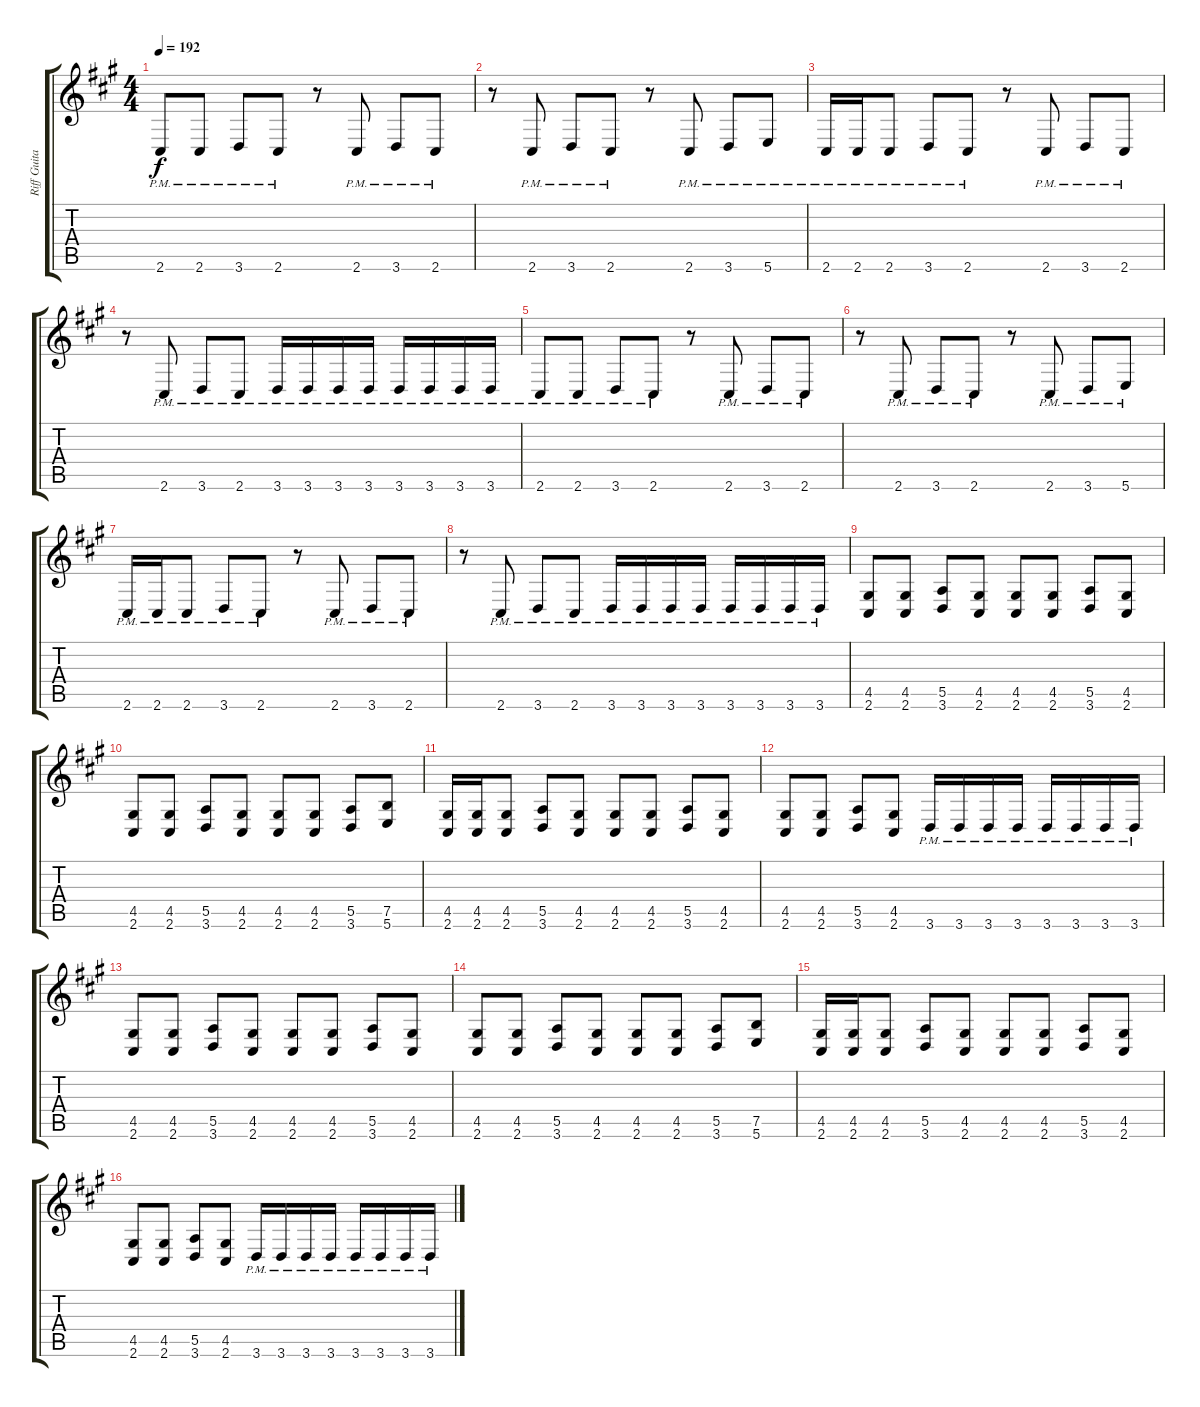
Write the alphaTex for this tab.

\track ("Riff Guitar" "Riff Guita") {instrument overdrivenguitar}
\staff {score tabs}
\tuning (B3 Gb3 D3 A2 E2 B1) {hide}
\ts (4 4)
\tempo 192
\clef g2
\ks f#minor
2.6{pm}.8{dy f} 2.6{pm}.8 3.6{pm}.8 2.6{pm}.8 r.8 2.6{pm}.8 3.6{pm}.8 2.6{pm}.8 |
r.8 2.6{pm}.8 3.6{pm}.8 2.6{pm}.8 r.8 2.6{pm}.8 3.6{pm}.8 5.6{pm}.8 |
2.6{pm}.16 2.6{pm}.16 2.6{pm}.8 3.6{pm}.8 2.6{pm}.8 r.8 2.6{pm}.8 3.6{pm}.8 2.6{pm}.8 |
r.8 2.6{pm}.8 3.6{pm}.8 2.6{pm}.8 3.6{pm}.16 3.6{pm}.16 3.6{pm}.16 3.6{pm}.16 3.6{pm}.16 3.6{pm}.16 3.6{pm}.16 3.6{pm}.16 |
2.6{pm}.8 2.6{pm}.8 3.6{pm}.8 2.6{pm}.8 r.8 2.6{pm}.8 3.6{pm}.8 2.6{pm}.8 |
r.8 2.6{pm}.8 3.6{pm}.8 2.6{pm}.8 r.8 2.6{pm}.8 3.6{pm}.8 5.6{pm}.8 |
2.6{pm}.16 2.6{pm}.16 2.6{pm}.8 3.6{pm}.8 2.6{pm}.8 r.8 2.6{pm}.8 3.6{pm}.8 2.6{pm}.8 |
r.8 2.6{pm}.8 3.6{pm}.8 2.6{pm}.8 3.6{pm}.16 3.6{pm}.16 3.6{pm}.16 3.6{pm}.16 3.6{pm}.16 3.6{pm}.16 3.6{pm}.16 3.6{pm}.16 |
(4.5 2.6).8 (4.5 2.6).8 (5.5 3.6).8 (4.5 2.6).8 (4.5 2.6).8 (4.5 2.6).8 (5.5 3.6).8 (4.5 2.6).8 |
(4.5 2.6).8 (4.5 2.6).8 (5.5 3.6).8 (4.5 2.6).8 (4.5 2.6).8 (4.5 2.6).8 (5.5 3.6).8 (7.5 5.6).8 |
(4.5 2.6).16 (4.5 2.6).16 (4.5 2.6).8 (5.5 3.6).8 (4.5 2.6).8 (4.5 2.6).8 (4.5 2.6).8 (5.5 3.6).8 (4.5 2.6).8 |
(4.5 2.6).8 (4.5 2.6).8 (5.5 3.6).8 (4.5 2.6).8 3.6{pm}.16 3.6{pm}.16 3.6{pm}.16 3.6{pm}.16 3.6{pm}.16 3.6{pm}.16 3.6{pm}.16 3.6{pm}.16 |
(4.5 2.6).8 (4.5 2.6).8 (5.5 3.6).8 (4.5 2.6).8 (4.5 2.6).8 (4.5 2.6).8 (5.5 3.6).8 (4.5 2.6).8 |
(4.5 2.6).8 (4.5 2.6).8 (5.5 3.6).8 (4.5 2.6).8 (4.5 2.6).8 (4.5 2.6).8 (5.5 3.6).8 (7.5 5.6).8 |
(4.5 2.6).16 (4.5 2.6).16 (4.5 2.6).8 (5.5 3.6).8 (4.5 2.6).8 (4.5 2.6).8 (4.5 2.6).8 (5.5 3.6).8 (4.5 2.6).8 |
(4.5 2.6).8 (4.5 2.6).8 (5.5 3.6).8 (4.5 2.6).8 3.6{pm}.16 3.6{pm}.16 3.6{pm}.16 3.6{pm}.16 3.6{pm}.16 3.6{pm}.16 3.6{pm}.16 3.6{pm}.16
